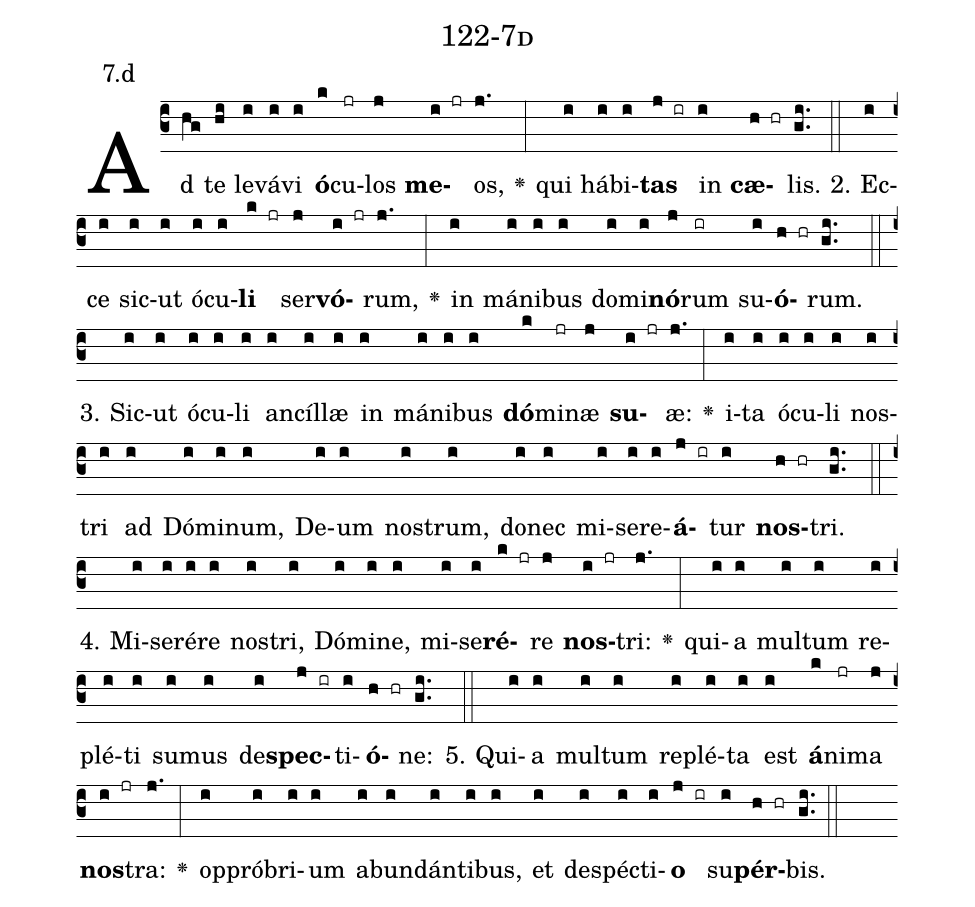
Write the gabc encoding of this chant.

name: 122-7d;
annotation: 7.d;
%%
(c3)Ad(hg) te(hi) le(i)vá(i)vi(i) <b>ó</b>(k)cu(jr)los(j) <b>me</b>(i jr)os,(j.) <v>\greheightstar</v>(:) qui(i) há(i)bi(i)<b>tas</b>(j ir) in(i) <b>cæ</b>(h hr)lis.(gi..) (::)
2. Ec(i)ce(i) sic(i)ut(i) ó(i)cu(i)<b>li</b>(k jr) ser(j)<b>vó</b>(i jr)rum,(j.) <v>\greheightstar</v>(:) in(i) má(i)ni(i)bus(i) do(i)mi(i)<b>nó</b>(j)rum(ir) su(i)<b>ó</b>(h hr)rum.(gi..) (::)
3. Sic(i)ut(i) ó(i)cu(i)li(i) an(i)cíl(i)læ(i) in(i) má(i)ni(i)bus(i) <b>dó</b>(k)mi(jr)næ(j) <b>su</b>(i jr)æ:(j.) <v>\greheightstar</v>(:) i(i)ta(i) ó(i)cu(i)li(i) nos(i)tri(i) ad(i) Dó(i)mi(i)num,(i) De(i)um(i) nos(i)trum,(i) do(i)nec(i) mi(i)se(i)re(i)<b>á</b>(j ir)tur(i) <b>nos</b>(h hr)tri.(gi..) (::)
4. Mi(i)se(i)ré(i)re(i) nos(i)tri,(i) Dó(i)mi(i)ne,(i) mi(i)se(i)<b>ré</b>(k jr)re(j) <b>nos</b>(i jr)tri:(j.) <v>\greheightstar</v>(:) qui(i)a(i) mul(i)tum(i) re(i)plé(i)ti(i) su(i)mus(i) de(i)<b>spec</b>(j ir)ti(i)<b>ó</b>(h hr)ne:(gi..) (::)
5. Qui(i)a(i) mul(i)tum(i) re(i)plé(i)ta(i) est(i) <b>á</b>(k)ni(jr)ma(j) <b>nos</b>(i jr)tra:(j.) <v>\greheightstar</v>(:) op(i)pró(i)bri(i)um(i) ab(i)un(i)dán(i)ti(i)bus,(i) et(i) de(i)spéc(i)ti(i)<b>o</b>(j ir) su(i)<b>pér</b>(h hr)bis.(gi..) (::)
